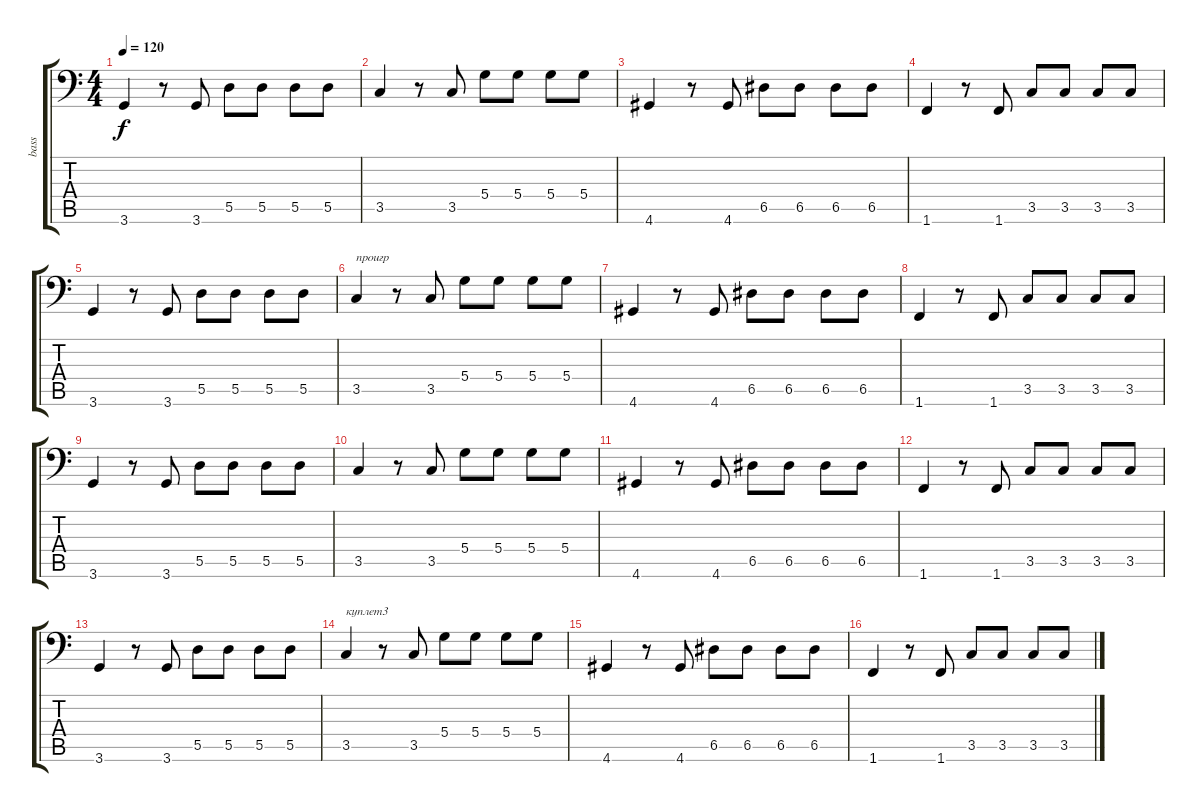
\track ("bass" "bass") {instrument synthbass2}
\staff {score tabs}
\tuning (E4 B3 G2 D2 A1 E1) {hide}
\ts (4 4)
\tempo 120
\clef f4
\ks c
3.6.4{dy f} r.8 3.6.8 5.5.8 5.5.8 5.5.8 5.5.8 |
3.5.4 r.8 3.5.8 5.4.8 5.4.8 5.4.8 5.4.8 |
4.6.4 r.8 4.6.8 6.5.8 6.5.8 6.5.8 6.5.8 |
1.6.4 r.8 1.6.8 3.5.8 3.5.8 3.5.8 3.5.8 |
3.6.4 r.8 3.6.8 5.5.8 5.5.8 5.5.8 5.5.8 |
3.5.4{txt "проигр"} r.8 3.5.8 5.4.8 5.4.8 5.4.8 5.4.8 |
4.6.4 r.8 4.6.8 6.5.8 6.5.8 6.5.8 6.5.8 |
1.6.4 r.8 1.6.8 3.5.8 3.5.8 3.5.8 3.5.8 |
3.6.4 r.8 3.6.8 5.5.8 5.5.8 5.5.8 5.5.8 |
3.5.4 r.8 3.5.8 5.4.8 5.4.8 5.4.8 5.4.8 |
4.6.4 r.8 4.6.8 6.5.8 6.5.8 6.5.8 6.5.8 |
1.6.4 r.8 1.6.8 3.5.8 3.5.8 3.5.8 3.5.8 |
3.6.4 r.8 3.6.8 5.5.8 5.5.8 5.5.8 5.5.8 |
3.5.4{txt "куплет3"} r.8 3.5.8 5.4.8 5.4.8 5.4.8 5.4.8 |
4.6.4 r.8 4.6.8 6.5.8 6.5.8 6.5.8 6.5.8 |
1.6.4 r.8 1.6.8 3.5.8 3.5.8 3.5.8 3.5.8
